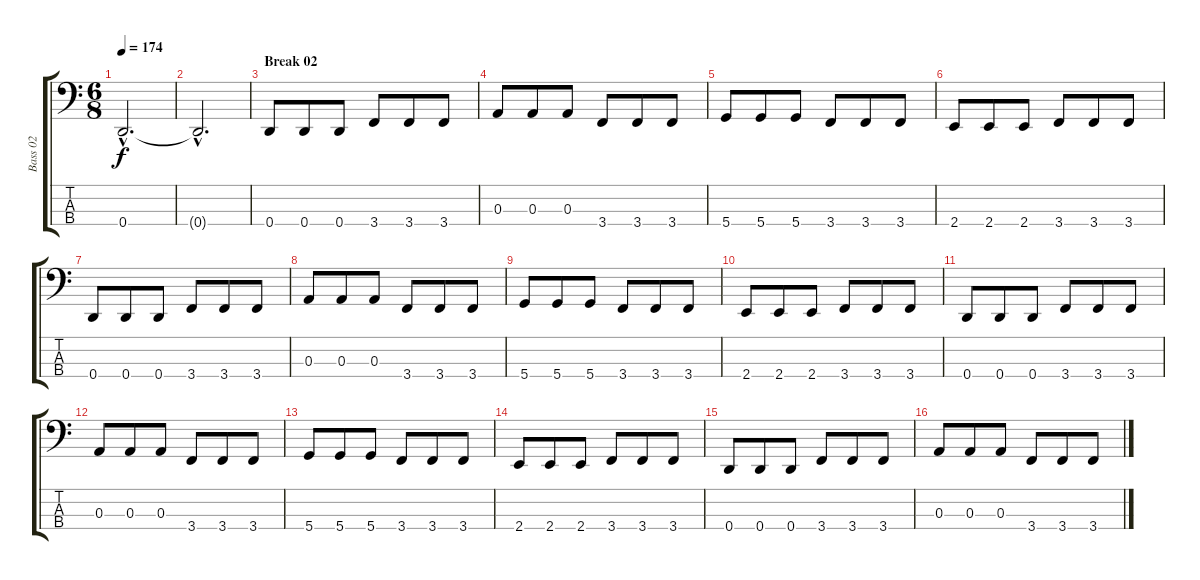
\track ("Bass 02" "Bass 02") {instrument electricbassfinger}
\staff {score tabs}
\tuning (G2 D2 A1 D1) {hide}
\ts (6 8)
\tempo 174
\clef f4
\ks c
0.4{hac t}.2{d dy f} |
0.4{hac t}.2{d} |
\section ("" "Break 02")
0.4.8 0.4.8 0.4.8 3.4.8 3.4.8 3.4.8 |
0.3.8 0.3.8 0.3.8 3.4.8 3.4.8 3.4.8 |
5.4.8 5.4.8 5.4.8 3.4.8 3.4.8 3.4.8 |
2.4.8 2.4.8 2.4.8 3.4.8 3.4.8 3.4.8 |
0.4.8 0.4.8 0.4.8 3.4.8 3.4.8 3.4.8 |
0.3.8 0.3.8 0.3.8 3.4.8 3.4.8 3.4.8 |
5.4.8 5.4.8 5.4.8 3.4.8 3.4.8 3.4.8 |
2.4.8 2.4.8 2.4.8 3.4.8 3.4.8 3.4.8 |
0.4.8 0.4.8 0.4.8 3.4.8 3.4.8 3.4.8 |
0.3.8 0.3.8 0.3.8 3.4.8 3.4.8 3.4.8 |
5.4.8 5.4.8 5.4.8 3.4.8 3.4.8 3.4.8 |
2.4.8 2.4.8 2.4.8 3.4.8 3.4.8 3.4.8 |
0.4.8 0.4.8 0.4.8 3.4.8 3.4.8 3.4.8 |
0.3.8 0.3.8 0.3.8 3.4.8 3.4.8 3.4.8
